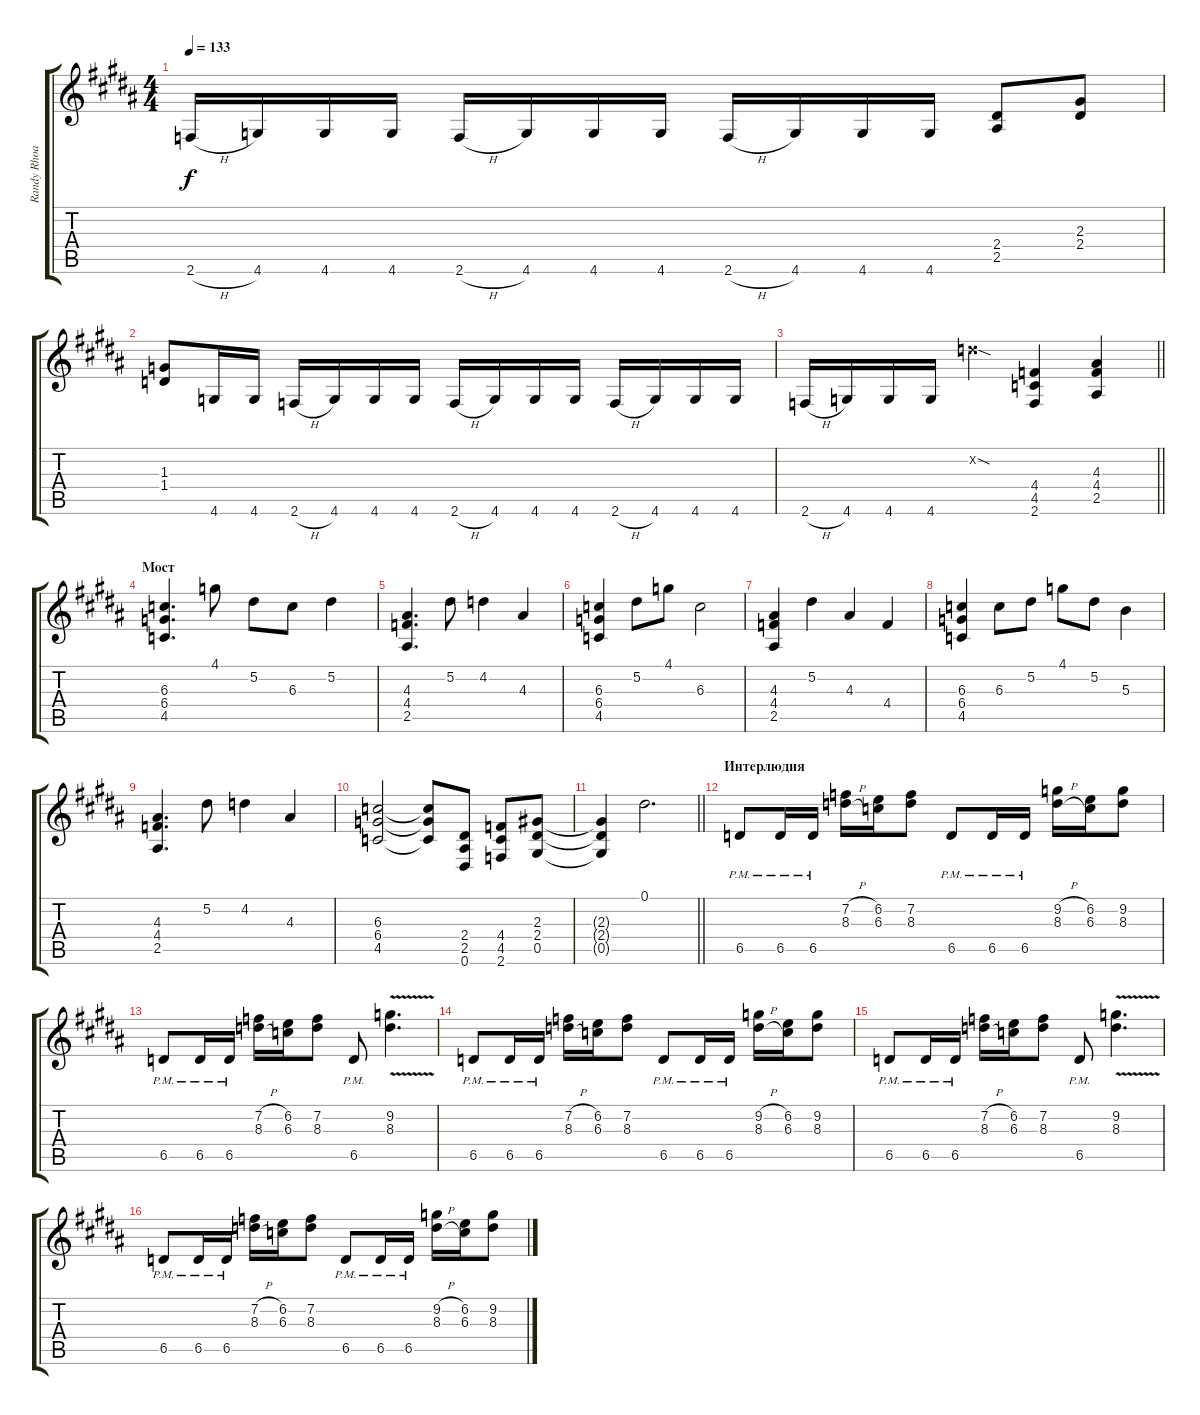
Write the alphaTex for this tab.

\track ("Randy Rhoads" "Randy Rhoa") {instrument distortionguitar}
\staff {score tabs}
\tuning (Eb4 Bb3 Gb3 Db3 Ab2 Eb2) {hide}
\ts (4 4)
\tempo 133
\clef g2
\ks b
2.6{h}.16{dy f} 4.6.16 4.6.16 4.6.16 2.6{h}.16 4.6.16 4.6.16 4.6.16 2.6{h}.16 4.6.16 4.6.16 4.6.16 (2.4 2.5).8 (2.3 2.4).8 |
(1.3 1.4).8 4.6.16 4.6.16 2.6{h}.16 4.6.16 4.6.16 4.6.16 2.6{h}.16 4.6.16 4.6.16 4.6.16 2.6{h}.16 4.6.16 4.6.16 4.6.16 |
\barLineRight lightlight
2.6{h}.16 4.6.16 4.6.16 4.6.16 4.2{sod x}.4 (4.4 4.5 2.6).4 (4.3 4.4 2.5).4 |
\section ("" "Мост")
(6.3 6.4 4.5).4{d} 4.1.8 5.2.8 6.3.8 5.2.4 |
(4.3 4.4 2.5).4{d} 5.2.8 4.2.4 4.3.4 |
(6.3 6.4 4.5).4 5.2.8 4.1.8 6.3.2 |
(4.3 4.4 2.5).4 5.2.4 4.3.4 4.4.4 |
(6.3 6.4 4.5).4 6.3.8 5.2.8 4.1.8 5.2.8 5.3.4 |
(4.3 4.4 2.5).4{d} 5.2.8 4.2.4 4.3.4 |
(6.3 6.4 4.5).2 (6.3{t} 6.4{t} 4.5{t}).8 (2.4 2.5 0.6).8 (4.4 4.5 2.6).8 (2.3 2.4 0.5).8 |
\barLineRight lightlight
(2.3{t} 2.4{t} 0.5{t}).4 0.1.2{d} |
\section ("" "Интерлюдия")
6.5{pm}.8 6.5{pm}.16 6.5{pm}.16 (7.2{h} 8.3{h}).16 (6.2 6.3).16 (7.2 8.3).8 6.5{pm}.8 6.5{pm}.16 6.5{pm}.16 (9.2{h} 8.3{h}).16 (6.2 6.3).16 (9.2 8.3).8 |
6.5{pm}.8 6.5{pm}.16 6.5{pm}.16 (7.2{h} 8.3{h}).16 (6.2 6.3).16 (7.2 8.3).8 6.5{pm}.8 (9.2{v} 8.3{v}).4{d} |
6.5{pm}.8 6.5{pm}.16 6.5{pm}.16 (7.2{h} 8.3{h}).16 (6.2 6.3).16 (7.2 8.3).8 6.5{pm}.8 6.5{pm}.16 6.5{pm}.16 (9.2{h} 8.3{h}).16 (6.2 6.3).16 (9.2 8.3).8 |
6.5{pm}.8 6.5{pm}.16 6.5{pm}.16 (7.2{h} 8.3{h}).16 (6.2 6.3).16 (7.2 8.3).8 6.5{pm}.8 (9.2{v} 8.3{v}).4{d} |
6.5{pm}.8 6.5{pm}.16 6.5{pm}.16 (7.2{h} 8.3{h}).16 (6.2 6.3).16 (7.2 8.3).8 6.5{pm}.8 6.5{pm}.16 6.5{pm}.16 (9.2{h} 8.3{h}).16 (6.2 6.3).16 (9.2 8.3).8
